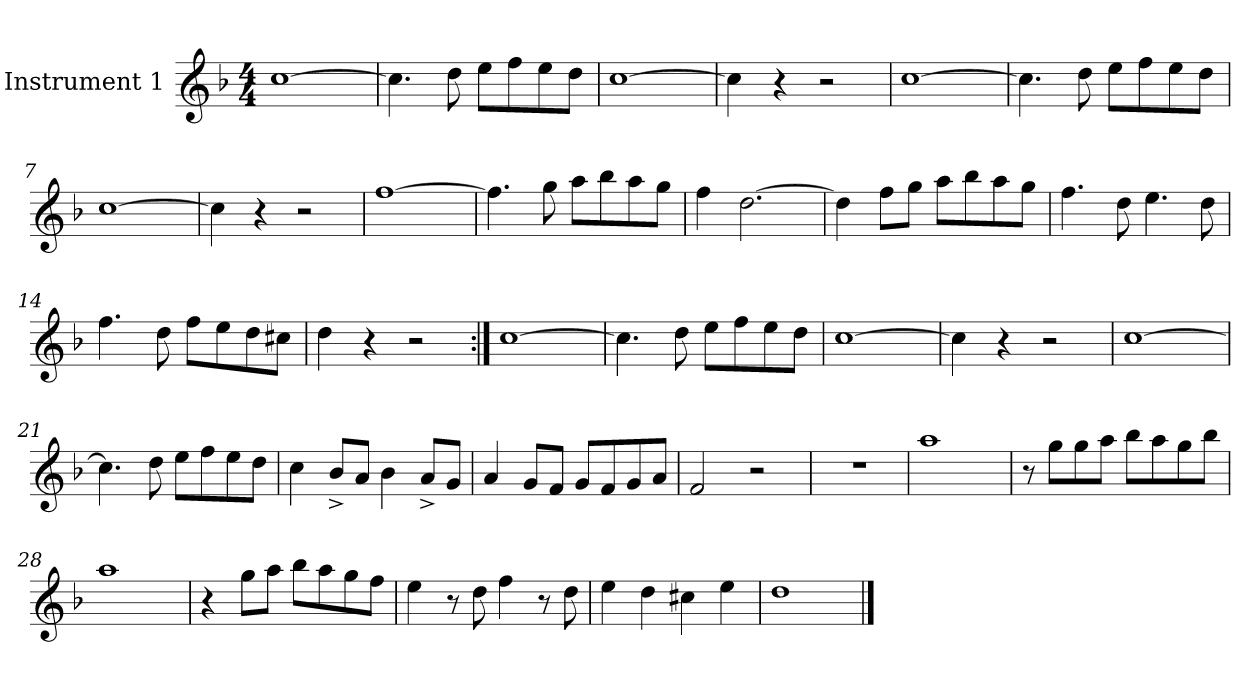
**kern
*part1
*staff1
*I"Instrument 1
*clefG2
*k[b-]
*F:
*M4/4
*MM120
=1
[1cc
=2
4.cc\]
8dd\
8ee\L
8ff\
8ee\
8dd\J
=3
[1cc
=4
4cc\]
4r
2r
=5
[1cc
=6
4.cc\]
8dd\
8ee\L
8ff\
8ee\
8dd\J
!!LO:LB:g=z
=7
[1cc
=8
4cc\]
4r
2r
=9
[1ff
=10
4.ff\]
8gg\
8aa\L
8bb-\
8aa\
8gg\J
=11
4ff\
[2.dd\
=12
4dd\]
8ff\L
8gg\J
8aa\L
8bb-\
8aa\
8gg\J
=13
4.ff\
8dd\
4.ee\
8dd\
!!LO:LB:g=z
=14
4.ff\
8dd\
8ff\L
8ee\
8dd\
8cc#X\J
=15
4dd\
4r
2r
=16:|!
[1cc
=17
4.cc\]
8dd\
8ee\L
8ff\
8ee\
8dd\J
=18
[1cc
=19
4cc\]
4r
2r
=20
[1cc
!!LO:LB:g=z
=21
4.cc\]
8dd\
8ee\L
8ff\
8ee\
8dd\J
=22
4cc\
8b-^/L
8a/J
4b-\
8a^/L
8g/J
=23
4a/
8g/L
8f/J
8g/L
8f/
8g/
8a/J
=24
2f/
2r
=25
1r
=26
1aa
=27
8r
8gg\L
8gg\
8aa\J
8bb-\L
8aa\
8gg\
8bb-\J
!!LO:LB:g=z
=28
1aa
=29
4r
8gg\L
8aa\J
8bb-\L
8aa\
8gg\
8ff\J
=30
4ee\
8r
8dd\
4ff\
8r
8dd\
=31
4ee\
4dd\
4cc#X\
4ee\
=32
1dd
==
*-
